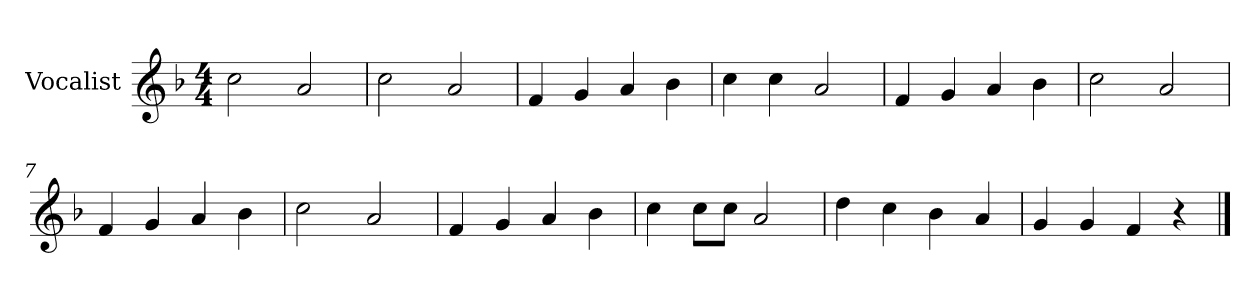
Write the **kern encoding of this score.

**kern
*part1
*staff1
*I"Vocalist
*k[b-]
*F:
*M4/4
=1
2cc
2a
=2
2cc
2a
=3
4f
4g
4a
4b-
=4
4cc
4cc
2a
=5
4f
4g
4a
4b-
=6
2cc
2a
=7
4f
4g
4a
4b-
=8
2cc
2a
=9
4f
4g
4a
4b-
=10
4cc
8ccL
8ccJ
2a
=11
4dd
4cc
4b-
4a
=12
4g
4g
4f
4r
==
*-
